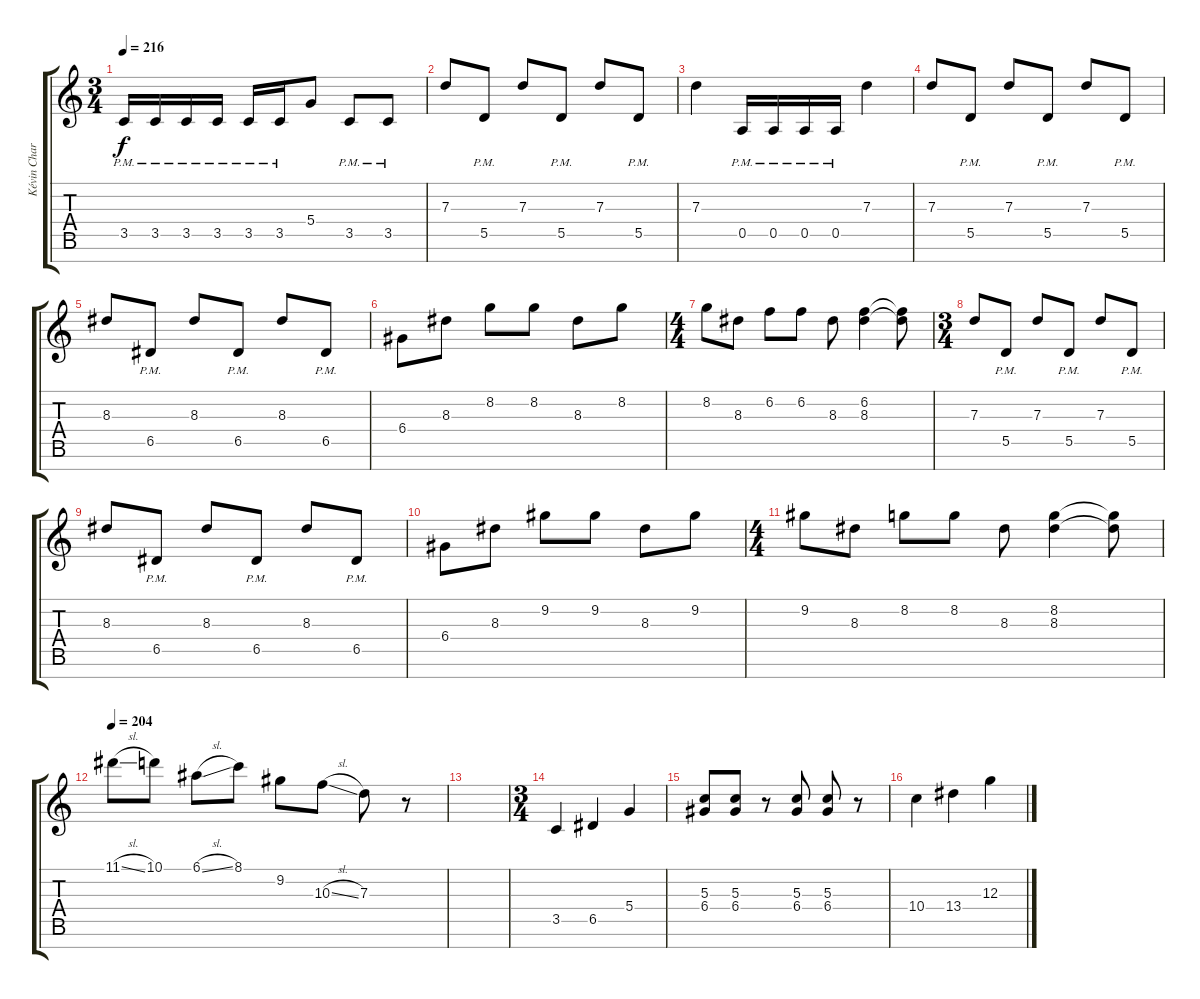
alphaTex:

\track ("Kévin Chartré" "Kévin Char") {instrument distortionguitar}
\staff {score tabs}
\tuning (E4 B3 G3 D3 A2 E2 B1) {hide}
\ts (3 4)
\tempo 216
\clef g2
\ks c
3.5{pm}.16{dy f} 3.5{pm}.16 3.5{pm}.16 3.5{pm}.16 3.5{pm}.16 3.5{pm}.16 5.4.8 3.5{pm}.8 3.5{pm}.8 |
7.3.8 5.5{pm}.8 7.3.8 5.5{pm}.8 7.3.8 5.5{pm}.8 |
7.3.4 0.5{pm}.16 0.5{pm}.16 0.5{pm}.16 0.5{pm}.16 7.3.4 |
7.3.8 5.5{pm}.8 7.3.8 5.5{pm}.8 7.3.8 5.5{pm}.8 |
8.3.8 6.5{pm}.8 8.3.8 6.5{pm}.8 8.3.8 6.5{pm}.8 |
6.4.8 8.3.8 8.2.8 8.2.8 8.3.8 8.2.8 |
\ts (4 4)
8.2.8 8.3.8 6.2.8 6.2.8 8.3.8 (6.2 8.3).4 (6.2{t} 8.3{t}).8 |
\ts (3 4)
7.3.8 5.5{pm}.8 7.3.8 5.5{pm}.8 7.3.8 5.5{pm}.8 |
8.3.8 6.5{pm}.8 8.3.8 6.5{pm}.8 8.3.8 6.5{pm}.8 |
6.4.8 8.3.8 9.2.8 9.2.8 8.3.8 9.2.8 |
\ts (4 4)
9.2.8 8.3.8 8.2.8 8.2.8 8.3.8 (8.2 8.3).4 (8.2{t} 8.3{t}).8 |
\tempo 204
11.1{sl}.8 10.1.8 6.1{sl}.8 8.1.8 9.2.8 10.3{sl}.8 7.3.8 r.8 |
|
\ts (3 4)
3.5.4 6.5.4 5.4.4 |
(5.3 6.4).8 (5.3 6.4).8 r.8 (5.3 6.4).8 (5.3 6.4).8 r.8 |
10.4.4 13.4.4 12.3.4
